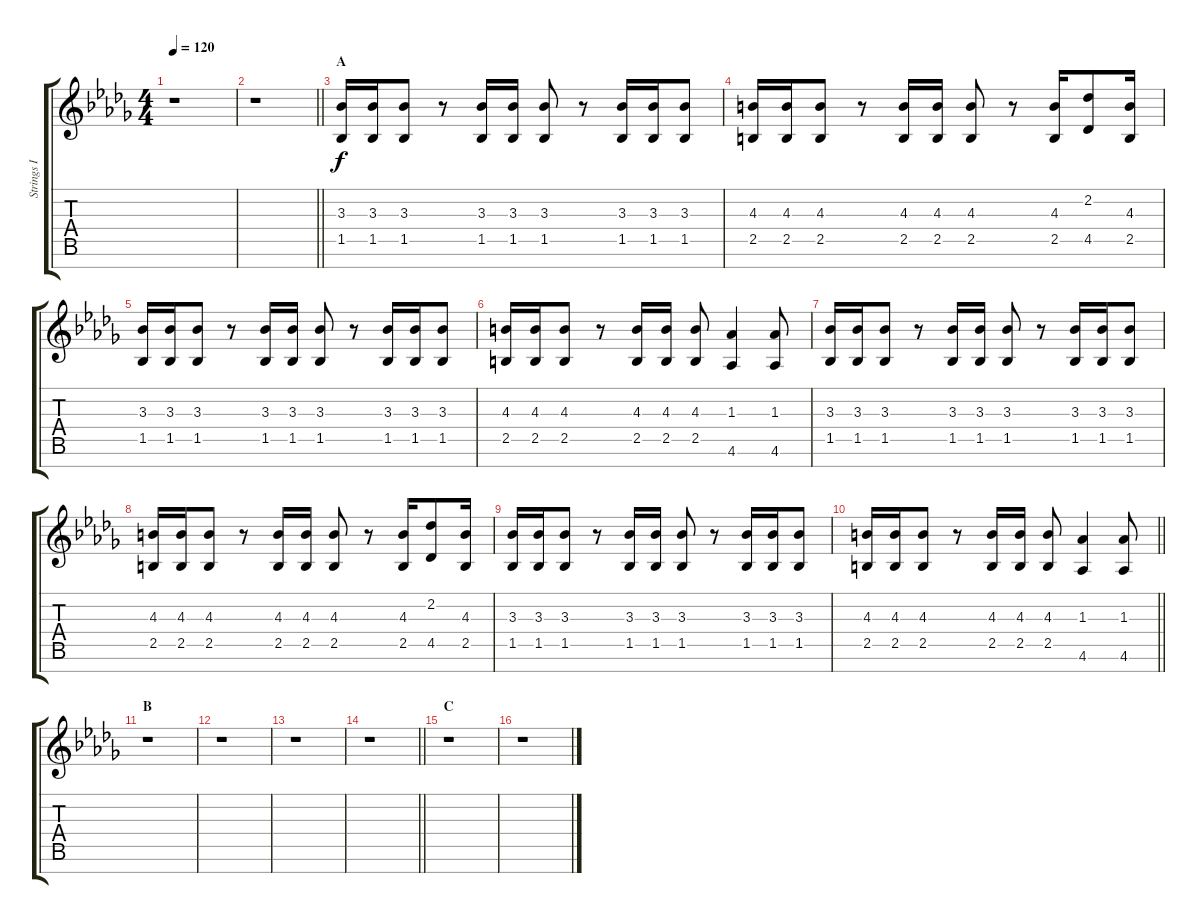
\track ("Strings I" "Strings I") {instrument stringensemble1}
\staff {score tabs}
\tuning (E5 B4 G4 D4 A3 E3 B2) {hide}
\ts (4 4)
\tempo 120
\clef g2
\ks db
r.1{dy f} |
\barLineRight lightlight
r.1 |
\section ("" "A")
(3.3 1.5).16 (3.3 1.5).16 (3.3 1.5).8 r.8 (3.3 1.5).16 (3.3 1.5).16 (3.3 1.5).8 r.8 (3.3 1.5).16 (3.3 1.5).16 (3.3 1.5).8 |
(4.3 2.5).16 (4.3 2.5).16 (4.3 2.5).8 r.8 (4.3 2.5).16 (4.3 2.5).16 (4.3 2.5).8 r.8 (4.3 2.5).16 (2.2 4.5).8 (4.3 2.5).16 |
(3.3 1.5).16 (3.3 1.5).16 (3.3 1.5).8 r.8 (3.3 1.5).16 (3.3 1.5).16 (3.3 1.5).8 r.8 (3.3 1.5).16 (3.3 1.5).16 (3.3 1.5).8 |
(4.3 2.5).16 (4.3 2.5).16 (4.3 2.5).8 r.8 (4.3 2.5).16 (4.3 2.5).16 (4.3 2.5).8 (1.3 4.6).4 (1.3 4.6).8 |
(3.3 1.5).16 (3.3 1.5).16 (3.3 1.5).8 r.8 (3.3 1.5).16 (3.3 1.5).16 (3.3 1.5).8 r.8 (3.3 1.5).16 (3.3 1.5).16 (3.3 1.5).8 |
(4.3 2.5).16 (4.3 2.5).16 (4.3 2.5).8 r.8 (4.3 2.5).16 (4.3 2.5).16 (4.3 2.5).8 r.8 (4.3 2.5).16 (2.2 4.5).8 (4.3 2.5).16 |
(3.3 1.5).16 (3.3 1.5).16 (3.3 1.5).8 r.8 (3.3 1.5).16 (3.3 1.5).16 (3.3 1.5).8 r.8 (3.3 1.5).16 (3.3 1.5).16 (3.3 1.5).8 |
\barLineRight lightlight
(4.3 2.5).16 (4.3 2.5).16 (4.3 2.5).8 r.8 (4.3 2.5).16 (4.3 2.5).16 (4.3 2.5).8 (1.3 4.6).4 (1.3 4.6).8 |
\section ("" "B")
r.1 |
r.1 |
r.1 |
\barLineRight lightlight
r.1 |
\section ("" "C")
r.1 |
r.1
